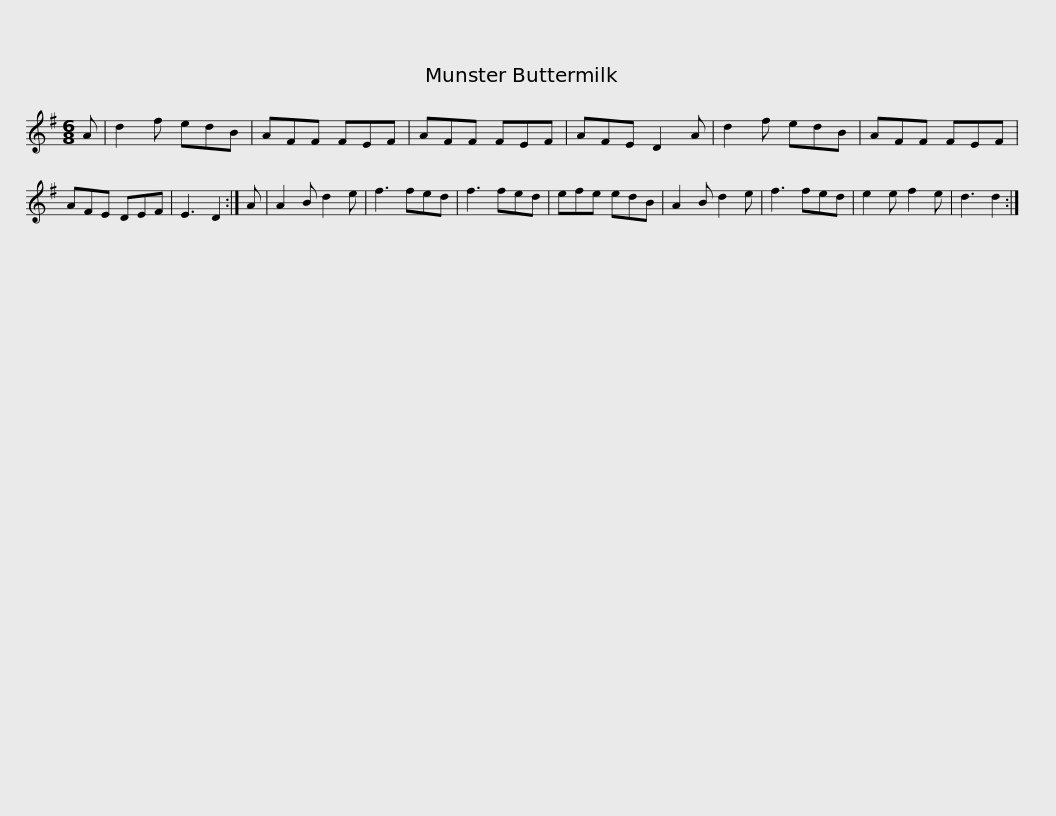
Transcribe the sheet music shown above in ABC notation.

X:1
L:1/8
M:6/8
I:linebreak $
K:G
V:1 treble
V:1
 A | d2 f edB | AFF FEF | AFF FEF | AFE D2 A | %5
 d2 f edB | AFF FEF | AFE DEF | E3 D2 :|$ A | %10
 A2 B d2 e | f3 fed | f3 fed | efe edB | A2 B d2 e | %15
 f3 fed | e2 e f2 e | d3 d2 :| %18
